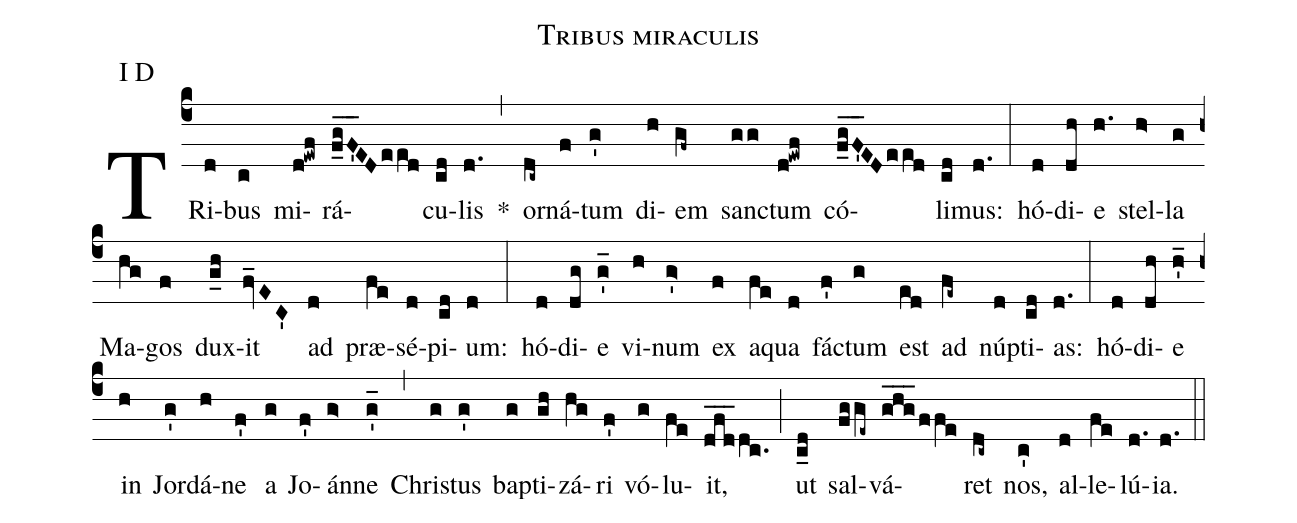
name:Tribus miraculis;
office-part:Antiphona;
mode:1;
annotation: I D;
%%
(c4) TRi(d)bus(c) mi(d!ewf)rá(f_gF'__EDeed)cu(cd)lis(d.) *(,) or(dc~)ná(f)tum(g') di(h)em(gf~) san(gg)ctum(d!ewf) có(f_gF'__EDeed)li(cd)mus:(d.) (:) hó(d)di(dh)e(h.)  stel(h>)la(g) Ma(hg)gos(f) dux(g_h)it(fv_/E/C') ad(d) præ(fe)sé(d)pi(cd)um:(d) (:) hó(d)di(dg)e(g'_) vi(h)num(g>') ex(f) a(fe)qua(d) fác(f')tum(g) est(ed) ad(fe~) nú(d)pti(cd)as:(d.) (:) hó(d)di(dh)e(h'_)  in(h) Jor(g')dá(h)ne(f') a(g) Jo(f')án(g>)ne(g'_) (,) Chri(g)stus(g') ba(g)pti(gh)zá(hg)ri(f') vó(g)lu(fe)it,(dfd___dc.) (;) ut(c_d) sal(fgge~)vá(ghg___/ffe)ret(dc~) nos,(c') al(d)le(fe)lú(d.)ia.(d.) (::)
